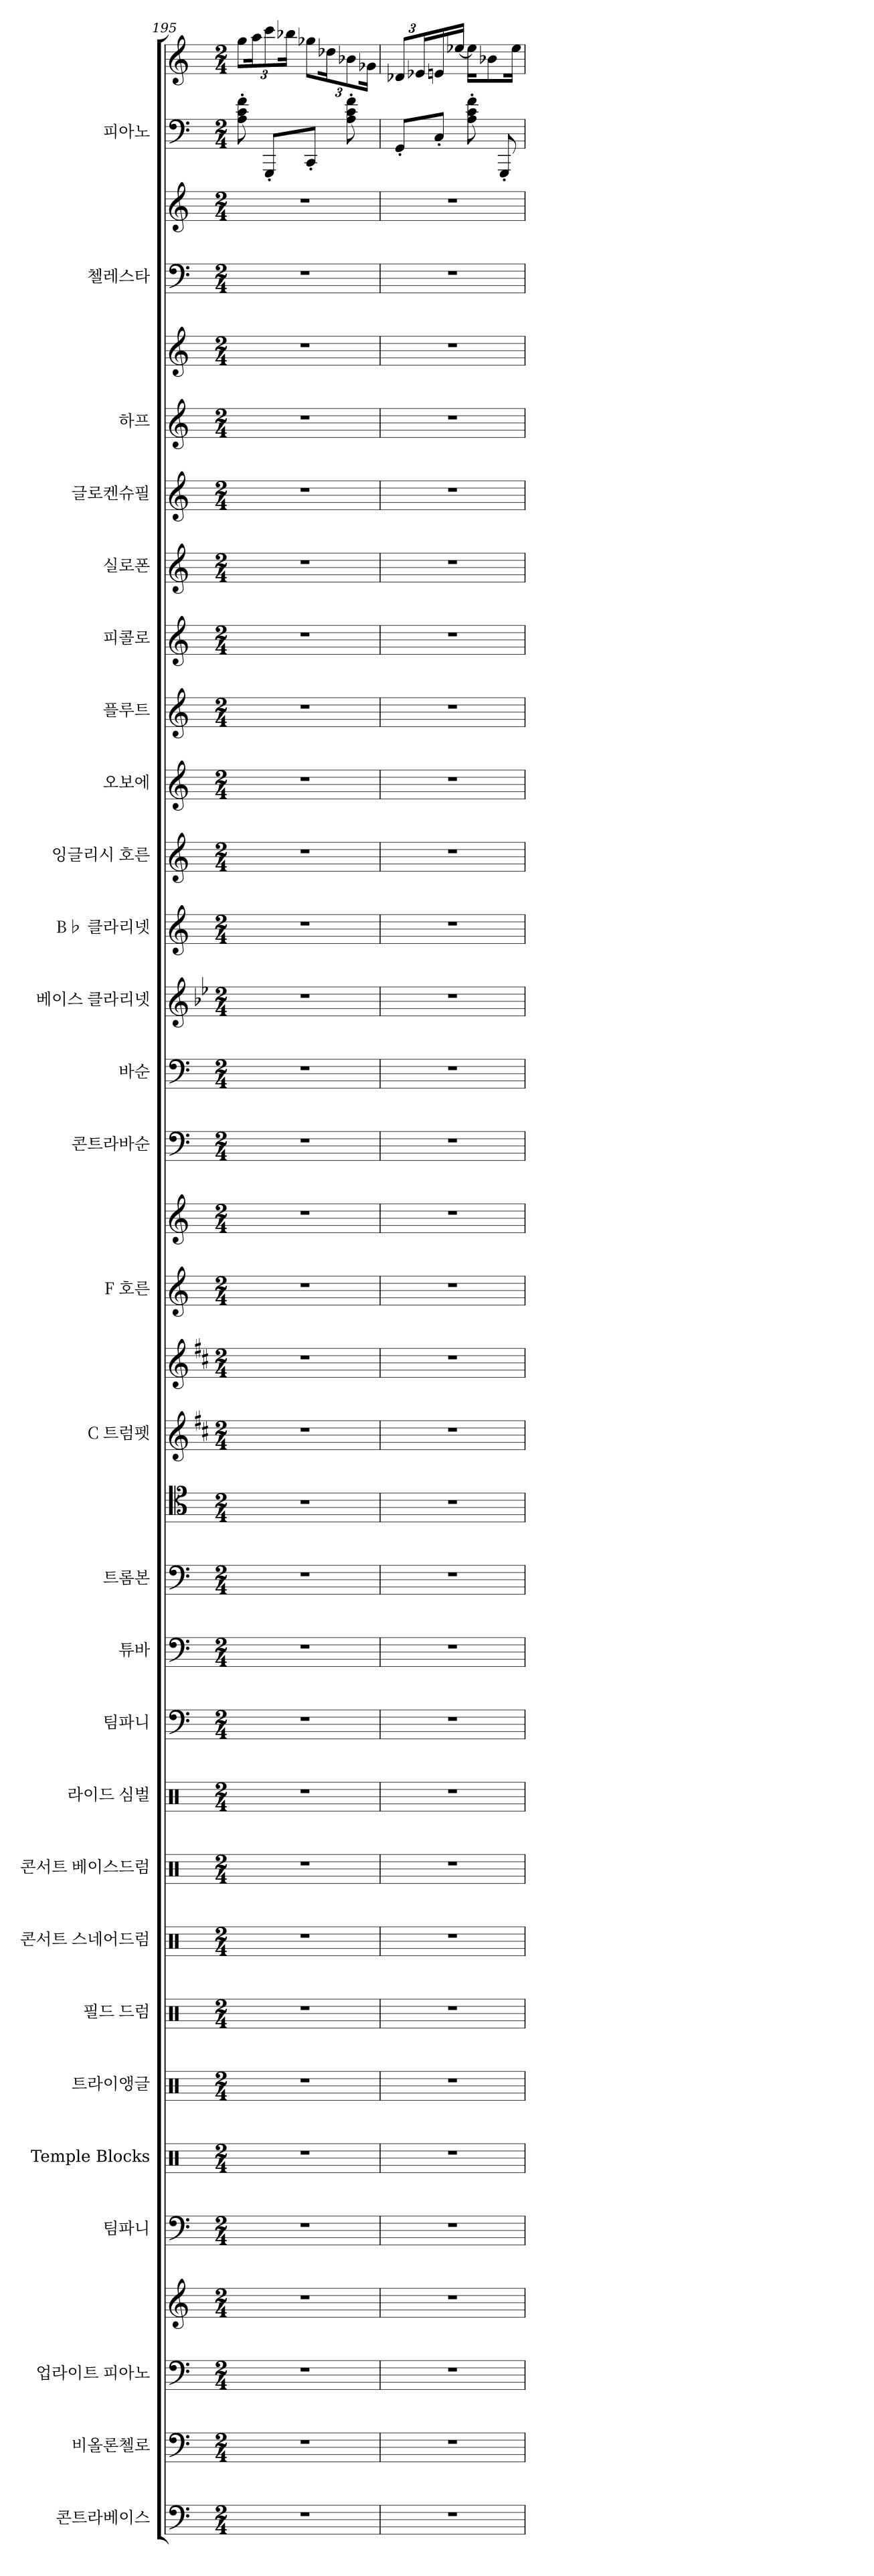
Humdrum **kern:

**kern	**kern	**kern	**kern	**kern	**kern	**kern	**kern	**kern	**kern	**kern	**kern	**kern	**kern	**kern	**kern	**kern	**kern	**kern	**kern	**kern	**kern	**kern	**kern	**kern	**kern	**kern	**kern	**kern	**kern	**kern	**kern	**kern	**kern	**kern
*part28	*part27	*part26	*part26	*part25	*part24	*part23	*part22	*part21	*part20	*part19	*part18	*part17	*part16	*part16	*part15	*part15	*part14	*part14	*part13	*part12	*part11	*part10	*part9	*part8	*part7	*part6	*part5	*part4	*part3	*part3	*part2	*part2	*part1	*part1
*staff35	*staff34	*staff33	*staff32	*staff31	*staff30	*staff29	*staff28	*staff27	*staff26	*staff25	*staff24	*staff23	*staff22	*staff21	*staff20	*staff19	*staff18	*staff17	*staff16	*staff15	*staff14	*staff13	*staff12	*staff11	*staff10	*staff9	*staff8	*staff7	*staff6	*staff5	*staff4	*staff3	*staff2	*staff1
*I"콘트라베이스	*I"비올론첼로	*I"업라이트 피아노	*	*I"팀파니	*I"Temple Blocks	*I"트라이앵글	*I"필드 드럼	*I"콘서트 스네어드럼	*I"콘서트 베이스드럼	*I"라이드 심벌	*I"팀파니	*I"튜바	*I"트롬본	*	*I"C 트럼펫	*	*I"F 호른	*	*I"콘트라바순	*I"바순	*I"베이스 클라리넷	*I"B♭ 클라리넷	*I"잉글리시 호른	*I"오보에	*I"플루트	*I"피콜로	*I"실로폰	*I"글로켄슈필	*I"하프	*	*I"첼레스타	*	*I"피아노	*
*	*	*	*	*	*I'Tmp. Bl.	*	*	*	*	*	*	*	*	*	*	*	*	*	*	*	*	*	*	*	*	*	*	*	*	*	*	*	*	*
!!LO:LB:g=z
*clefF4	*clefF4	*clefF4	*clefG2	*clefF4	*clefX	*clefX	*clefX	*clefX	*clefX	*clefX	*clefF4	*clefF4	*clefF4	*clefC4	*clefG2	*clefG2	*clefG2	*clefG2	*clefF4	*clefF4	*clefG2	*clefG2	*clefG2	*clefG2	*clefG2	*clefG2	*clefG2	*clefG2	*clefG2	*clefG2	*clefF4	*clefG2	*clefF4	*clefG2
*ITrd7c12	*	*	*	*	*	*	*	*	*	*	*	*	*	*	*ITrd1c2	*ITrd1c2	*ITrd4c7	*ITrd4c7	*ITrd7c12	*	*ITrd8c14	*ITrd1c2	*ITrd4c7	*	*	*ITrd-7c-12	*ITrd-7c-12	*ITrd-14c-24	*	*	*ITrd-7c-12	*ITrd-7c-12	*	*
*k[]	*k[]	*k[]	*k[]	*k[]	*k[]	*k[]	*k[]	*k[]	*k[]	*k[]	*k[]	*k[]	*k[]	*k[]	*k[]	*k[]	*k[b-]	*k[b-]	*k[]	*k[]	*k[b-e-]	*k[b-e-]	*k[b-]	*k[]	*k[]	*k[]	*k[]	*k[]	*k[]	*k[]	*k[]	*k[]	*k[]	*k[]
*M2/4	*M2/4	*M2/4	*M2/4	*M2/4	*M2/4	*M2/4	*M2/4	*M2/4	*M2/4	*M2/4	*M2/4	*M2/4	*M2/4	*M2/4	*M2/4	*M2/4	*M2/4	*M2/4	*M2/4	*M2/4	*M2/4	*M2/4	*M2/4	*M2/4	*M2/4	*M2/4	*M2/4	*M2/4	*M2/4	*M2/4	*M2/4	*M2/4	*M2/4	*M2/4
*	*	*	*	*	*	*	*	*	*	*	*	*	*	*	*	*	*	*	*	*	*	*	*	*	*	*	*	*	*	*	*	*	*	*Xbrackettup
=195	=195	=195	=195	=195	=195	=195	=195	=195	=195	=195	=195	=195	=195	=195	=195	=195	=195	=195	=195	=195	=195	=195	=195	=195	=195	=195	=195	=195	=195	=195	=195	=195	=195	=195
2r	2r	2r	2r	2r	2r	2r	2r	2r	2r	2r	2r	2r	2r	2r	2r	2r	2r	2r	2r	2r	2r	2r	2r	2r	2r	2r	2r	2r	2r	2r	2r	2r	8A\' 8c\' 8f\'	12gg\L
.	.	.	.	.	.	.	.	.	.	.	.	.	.	.	.	.	.	.	.	.	.	.	.	.	.	.	.	.	.	.	.	.	.	24aa\K
.	.	.	.	.	.	.	.	.	.	.	.	.	.	.	.	.	.	.	.	.	.	.	.	.	.	.	.	.	.	.	.	.	8GGG'/L	12ccc\
.	.	.	.	.	.	.	.	.	.	.	.	.	.	.	.	.	.	.	.	.	.	.	.	.	.	.	.	.	.	.	.	.	.	24bb-X\Jk
.	.	.	.	.	.	.	.	.	.	.	.	.	.	.	.	.	.	.	.	.	.	.	.	.	.	.	.	.	.	.	.	.	8CC'/J	12gg-X\L
.	.	.	.	.	.	.	.	.	.	.	.	.	.	.	.	.	.	.	.	.	.	.	.	.	.	.	.	.	.	.	.	.	.	24dd-X\K
.	.	.	.	.	.	.	.	.	.	.	.	.	.	.	.	.	.	.	.	.	.	.	.	.	.	.	.	.	.	.	.	.	8A\' 8c\' 8f\'	12b-X\
.	.	.	.	.	.	.	.	.	.	.	.	.	.	.	.	.	.	.	.	.	.	.	.	.	.	.	.	.	.	.	.	.	.	24g-X\Jk
=196	=196	=196	=196	=196	=196	=196	=196	=196	=196	=196	=196	=196	=196	=196	=196	=196	=196	=196	=196	=196	=196	=196	=196	=196	=196	=196	=196	=196	=196	=196	=196	=196	=196	=196
2r	2r	2r	2r	2r	2r	2r	2r	2r	2r	2r	2r	2r	2r	2r	2r	2r	2r	2r	2r	2r	2r	2r	2r	2r	2r	2r	2r	2r	2r	2r	2r	2r	8GG'/L	12d-X/L
.	.	.	.	.	.	.	.	.	.	.	.	.	.	.	.	.	.	.	.	.	.	.	.	.	.	.	.	.	.	.	.	.	.	24e-X/L
.	.	.	.	.	.	.	.	.	.	.	.	.	.	.	.	.	.	.	.	.	.	.	.	.	.	.	.	.	.	.	.	.	8C'/J	16en/
.	.	.	.	.	.	.	.	.	.	.	.	.	.	.	.	.	.	.	.	.	.	.	.	.	.	.	.	.	.	.	.	.	.	[16ee-X/JJ
.	.	.	.	.	.	.	.	.	.	.	.	.	.	.	.	.	.	.	.	.	.	.	.	.	.	.	.	.	.	.	.	.	8A\' 8c\' 8f\'	16ee-\KL]
.	.	.	.	.	.	.	.	.	.	.	.	.	.	.	.	.	.	.	.	.	.	.	.	.	.	.	.	.	.	.	.	.	.	8b-X\
.	.	.	.	.	.	.	.	.	.	.	.	.	.	.	.	.	.	.	.	.	.	.	.	.	.	.	.	.	.	.	.	.	8GGG'/L	.
.	.	.	.	.	.	.	.	.	.	.	.	.	.	.	.	.	.	.	.	.	.	.	.	.	.	.	.	.	.	.	.	.	.	16ee-\Jk
=	=	=	=	=	=	=	=	=	=	=	=	=	=	=	=	=	=	=	=	=	=	=	=	=	=	=	=	=	=	=	=	=	=	=
*-	*-	*-	*-	*-	*-	*-	*-	*-	*-	*-	*-	*-	*-	*-	*-	*-	*-	*-	*-	*-	*-	*-	*-	*-	*-	*-	*-	*-	*-	*-	*-	*-	*-	*-
